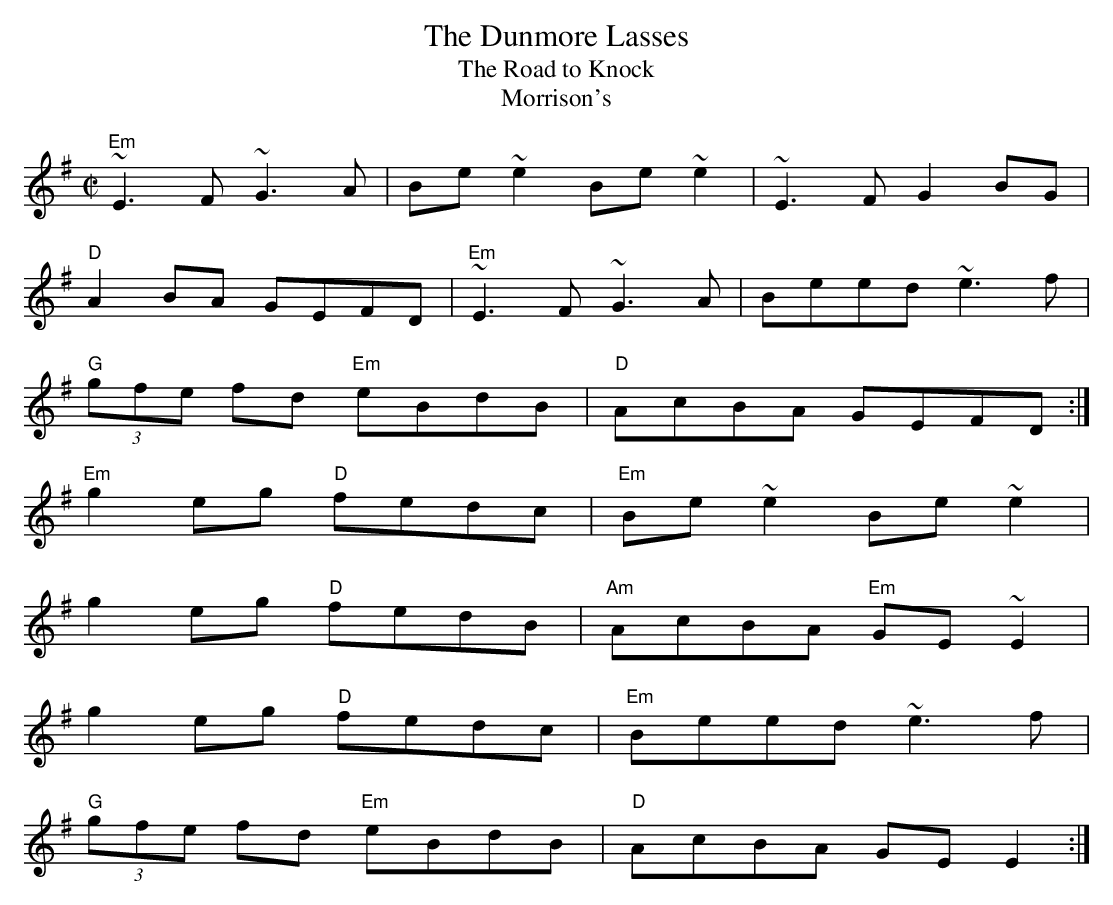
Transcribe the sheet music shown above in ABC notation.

X:1
T:Dunmore Lasses, The
T:Road to Knock, The
T:Morrison's
M:C|
L:1/8
K:Em
"Em"~E3 F ~G3 A | Be ~e2 Be ~e2 | ~E3 F G2 BG |
"D"A2 BA GEFD | "Em"~E3 F ~G3 A | Beed ~e3 f |
"G"(3gfe fd "Em"eBdB | "D"AcBA GEFD:|
"Em"g2 eg "D"fedc | "Em"Be ~e2 Be ~e2 |
g2 eg "D"fedB | "Am"AcBA "Em"GE ~E2 |
g2 eg "D"fedc | "Em"Beed ~e3 f |
"G"(3gfe fd "Em"eBdB | "D"AcBA GE E2 :|
